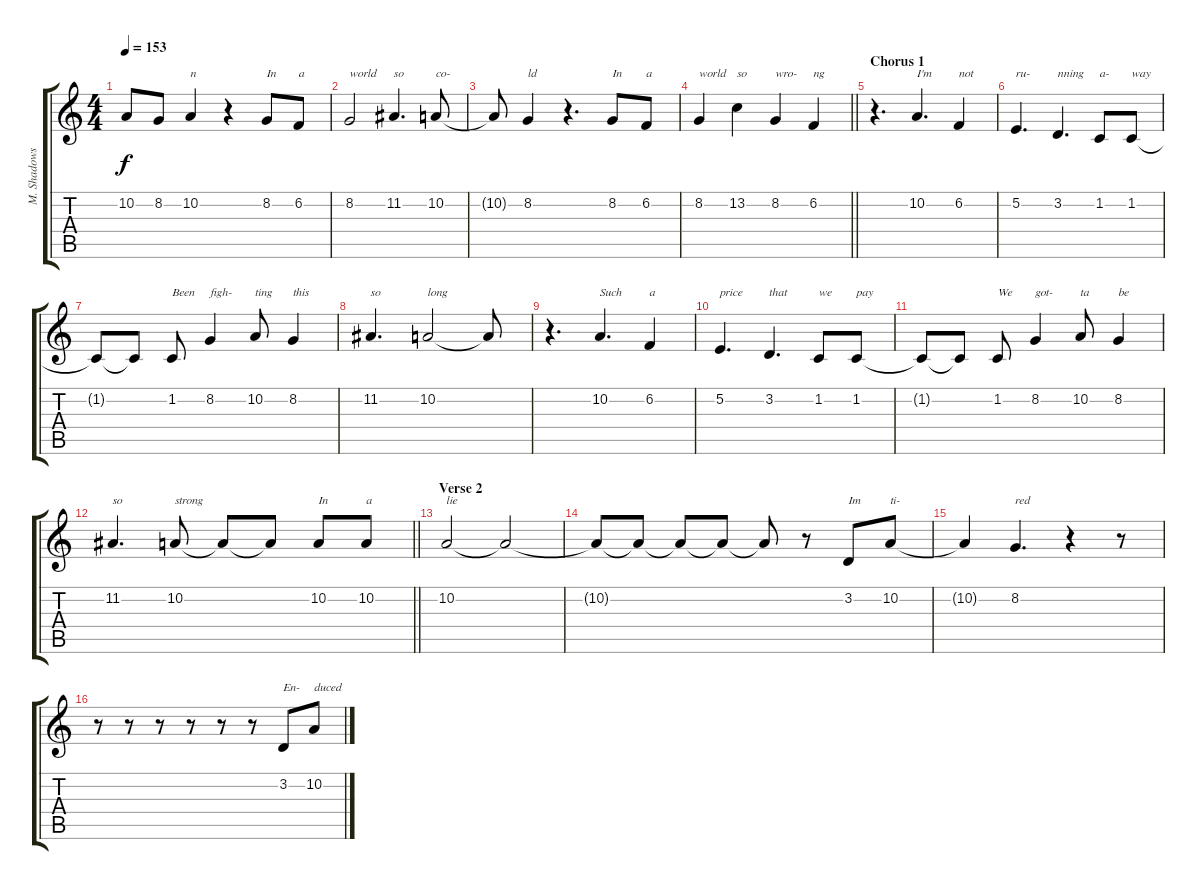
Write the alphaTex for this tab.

\track ("M. Shadows" "M. Shadows") {instrument clarinet}
\staff {score tabs}
\tuning (E4 B3 G3 D3 A2 D2) {hide}
\ts (4 4)
\tempo 153
\clef g2
\ks c
10.2{t}.8{dy f} 8.2.8 10.2.4{txt "n"} r.4 8.2.8{txt "In"} 6.2.8{txt "a"} |
8.2.2{txt "world"} 11.2.4{d txt "so"} 10.2.8{txt "co-"} |
10.2{t}.8 8.2.4{txt "ld"} r.4{d} 8.2.8{txt "In"} 6.2.8{txt "a"} |
\barLineRight lightlight
8.2.4{txt "world"} 13.2.4{txt "so"} 8.2.4{txt "wro-"} 6.2.4{txt "ng"} |
\section ("" "Chorus 1")
r.4{d} 10.2.4{d txt "I'm"} 6.2.4{txt "not"} |
5.2.4{d txt "ru-"} 3.2.4{d txt "nning"} 1.2.8{txt "a-"} 1.2.8{txt "way"} |
1.2{t}.8 1.2{t}.8 1.2.8{txt "Been"} 8.2.4{txt "figh-"} 10.2.8{txt "ting"} 8.2.4{txt "this"} |
11.2.4{d txt "so"} 10.2.2{txt "long"} 10.2{t}.8 |
r.4{d} 10.2.4{d txt "Such"} 6.2.4{txt "a"} |
5.2.4{d txt "price"} 3.2.4{d txt "that"} 1.2.8{txt "we"} 1.2.8{txt "pay"} |
1.2{t}.8 1.2{t}.8 1.2.8{txt "We"} 8.2.4{txt "got-"} 10.2.8{txt "ta"} 8.2.4{txt "be"} |
\barLineRight lightlight
11.2.4{d txt "so"} 10.2.8{txt "strong"} 10.2{t}.8 10.2{t}.8 10.2.8{txt "In"} 10.2.8{txt "a"} |
\section ("" "Verse 2")
10.2.2{txt "lie"} 10.2{t}.2 |
10.2{t}.8 10.2{t}.8 10.2{t}.8 10.2{t}.8 10.2{t}.8 r.8 3.2.8{txt "Im"} 10.2.8{txt "ti-"} |
10.2{t}.4 8.2.4{d txt "red"} r.4 r.8 |
r.8 r.8 r.8 r.8 r.8 r.8 3.2.8{txt "En-"} 10.2.8{txt "duced"}
